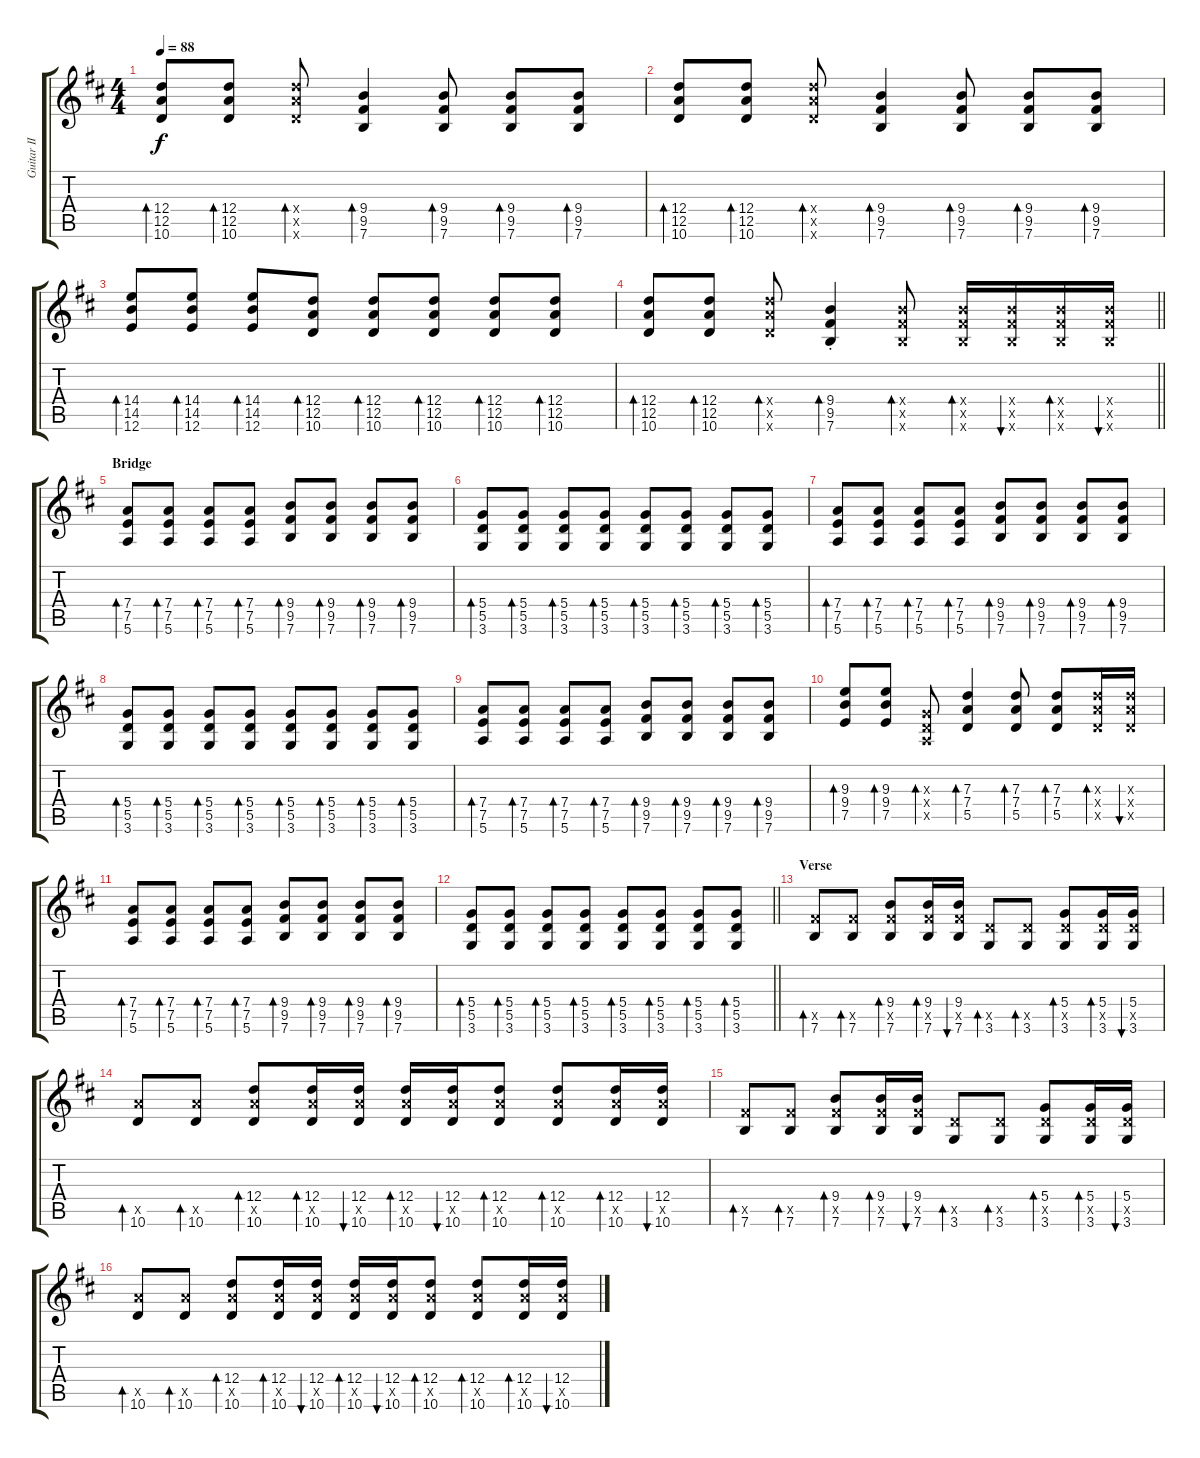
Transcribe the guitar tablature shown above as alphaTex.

\track ("Guitar II" "Guitar II") {instrument overdrivenguitar}
\staff {score tabs}
\tuning (E4 B3 G3 D3 A2 E2) {hide}
\ts (4 4)
\tempo 88
\clef g2
\ks bminor
(12.4 12.5 10.6).8{bd 60 dy f} (12.4 12.5 10.6).8{bd 60} (12.4{x} 12.5{x} 10.6{x}).8{bd 60} (9.4 9.5 7.6).4{bd 60} (9.4 9.5 7.6).8{bd 60} (9.4 9.5 7.6).8{bd 60} (9.4 9.5 7.6).8{bd 60} |
(12.4 12.5 10.6).8{bd 60} (12.4 12.5 10.6).8{bd 60} (12.4{x} 12.5{x} 10.6{x}).8{bd 60} (9.4 9.5 7.6).4{bd 60} (9.4 9.5 7.6).8{bd 60} (9.4 9.5 7.6).8{bd 60} (9.4 9.5 7.6).8{bd 60} |
(14.4 14.5 12.6).8{bd 60} (14.4 14.5 12.6).8{bd 60} (14.4 14.5 12.6).8{bd 60} (12.4 12.5 10.6).8{bd 60} (12.4 12.5 10.6).8{bd 60} (12.4 12.5 10.6).8{bd 60} (12.4 12.5 10.6).8{bd 60} (12.4 12.5 10.6).8{bd 60} |
\barLineRight lightlight
(12.4 12.5 10.6).8{bd 60} (12.4 12.5 10.6).8{bd 60} (12.4{x} 12.5{x} 10.6{x}).8{bd 60} (9.4{st} 9.5{st} 7.6{st}).4{bd 60} (9.4{x} 9.5{x} 7.6{x}).8{bd 60} (9.4{x} 9.5{x} 7.6{x}).16{bd 60} (9.4{x} 9.5{x} 7.6{x}).16{bu 60} (9.4{x} 9.5{x} 7.6{x}).16{bd 60} (9.4{x} 9.5{x} 7.6{x}).16{bu 60} |
\section ("" "Bridge")
(7.4 7.5 5.6).8{bd 60 instrument overdrivenguitar} (7.4 7.5 5.6).8{bd 60} (7.4 7.5 5.6).8{bd 60} (7.4 7.5 5.6).8{bd 60} (9.4 9.5 7.6).8{bd 60} (9.4 9.5 7.6).8{bd 60} (9.4 9.5 7.6).8{bd 60} (9.4 9.5 7.6).8{bd 60} |
(5.4 5.5 3.6).8{bd 60} (5.4 5.5 3.6).8{bd 60} (5.4 5.5 3.6).8{bd 60} (5.4 5.5 3.6).8{bd 60} (5.4 5.5 3.6).8{bd 60} (5.4 5.5 3.6).8{bd 60} (5.4 5.5 3.6).8{bd 60} (5.4 5.5 3.6).8{bd 60} |
(7.4 7.5 5.6).8{bd 60} (7.4 7.5 5.6).8{bd 60} (7.4 7.5 5.6).8{bd 60} (7.4 7.5 5.6).8{bd 60} (9.4 9.5 7.6).8{bd 60} (9.4 9.5 7.6).8{bd 60} (9.4 9.5 7.6).8{bd 60} (9.4 9.5 7.6).8{bd 60} |
(5.4 5.5 3.6).8{bd 60} (5.4 5.5 3.6).8{bd 60} (5.4 5.5 3.6).8{bd 60} (5.4 5.5 3.6).8{bd 60} (5.4 5.5 3.6).8{bd 60} (5.4 5.5 3.6).8{bd 60} (5.4 5.5 3.6).8{bd 60} (5.4 5.5 3.6).8{bd 60} |
(7.4 7.5 5.6).8{bd 60} (7.4 7.5 5.6).8{bd 60} (7.4 7.5 5.6).8{bd 60} (7.4 7.5 5.6).8{bd 60} (9.4 9.5 7.6).8{bd 60} (9.4 9.5 7.6).8{bd 60} (9.4 9.5 7.6).8{bd 60} (9.4 9.5 7.6).8{bd 60} |
(9.3 9.4 7.5).8{bd 60} (9.3 9.4 7.5).8{bd 60} (0.3{x} 0.4{x} 0.5{x}).8{bd 60} (7.3 7.4 5.5).4{bd 60} (7.3 7.4 5.5).8{bd 60} (7.3 7.4 5.5).8{bd 60} (7.3{x} 7.4{x} 5.5{x}).16{bd 60} (7.3{x} 7.4{x} 5.5{x}).16{bu 60} |
(7.4 7.5 5.6).8{bd 60} (7.4 7.5 5.6).8{bd 60} (7.4 7.5 5.6).8{bd 60} (7.4 7.5 5.6).8{bd 60} (9.4 9.5 7.6).8{bd 60} (9.4 9.5 7.6).8{bd 60} (9.4 9.5 7.6).8{bd 60} (9.4 9.5 7.6).8{bd 60} |
\barLineRight lightlight
(5.4 5.5 3.6).8{bd 60} (5.4 5.5 3.6).8{bd 60} (5.4 5.5 3.6).8{bd 60} (5.4 5.5 3.6).8{bd 60} (5.4 5.5 3.6).8{bd 60} (5.4 5.5 3.6).8{bd 60} (5.4 5.5 3.6).8{bd 60} (5.4 5.5 3.6).8{bd 60} |
\section ("" "Verse")
(9.5{x} 7.6).8{bd 60} (9.5{x} 7.6).8{bd 60} (9.4 9.5{x} 7.6).8{bd 60} (9.4 9.5{x} 7.6).16{bd 60} (9.4 9.5{x} 7.6).16{bu 60} (5.5{x} 3.6).8{bd 60} (5.5{x} 3.6).8{bd 60} (5.4 5.5{x} 3.6).8{bd 60} (5.4 5.5{x} 3.6).16{bd 60} (5.4 5.5{x} 3.6).16{bu 60} |
(12.5{x} 10.6).8{bd 60} (12.5{x} 10.6).8{bd 60} (12.4 12.5{x} 10.6).8{bd 60} (12.4 12.5{x} 10.6).16{bd 60} (12.4 12.5{x} 10.6).16{bu 60} (12.4 12.5{x} 10.6).16{bd 60} (12.4 12.5{x} 10.6).16{bu 60} (12.4 12.5{x} 10.6).8{bd 60} (12.4 12.5{x} 10.6).8{bd 60} (12.4 12.5{x} 10.6).16{bd 60} (12.4 12.5{x} 10.6).16{bu 60} |
(9.5{x} 7.6).8{bd 60} (9.5{x} 7.6).8{bd 60} (9.4 9.5{x} 7.6).8{bd 60} (9.4 9.5{x} 7.6).16{bd 60} (9.4 9.5{x} 7.6).16{bu 60} (5.5{x} 3.6).8{bd 60} (5.5{x} 3.6).8{bd 60} (5.4 5.5{x} 3.6).8{bd 60} (5.4 5.5{x} 3.6).16{bd 60} (5.4 5.5{x} 3.6).16{bu 60} |
(12.5{x} 10.6).8{bd 60} (12.5{x} 10.6).8{bd 60} (12.4 12.5{x} 10.6).8{bd 60} (12.4 12.5{x} 10.6).16{bd 60} (12.4 12.5{x} 10.6).16{bu 60} (12.4 12.5{x} 10.6).16{bd 60} (12.4 12.5{x} 10.6).16{bu 60} (12.4 12.5{x} 10.6).8{bd 60} (12.4 12.5{x} 10.6).8{bd 60} (12.4 12.5{x} 10.6).16{bd 60} (12.4 12.5{x} 10.6).16{bu 60}
